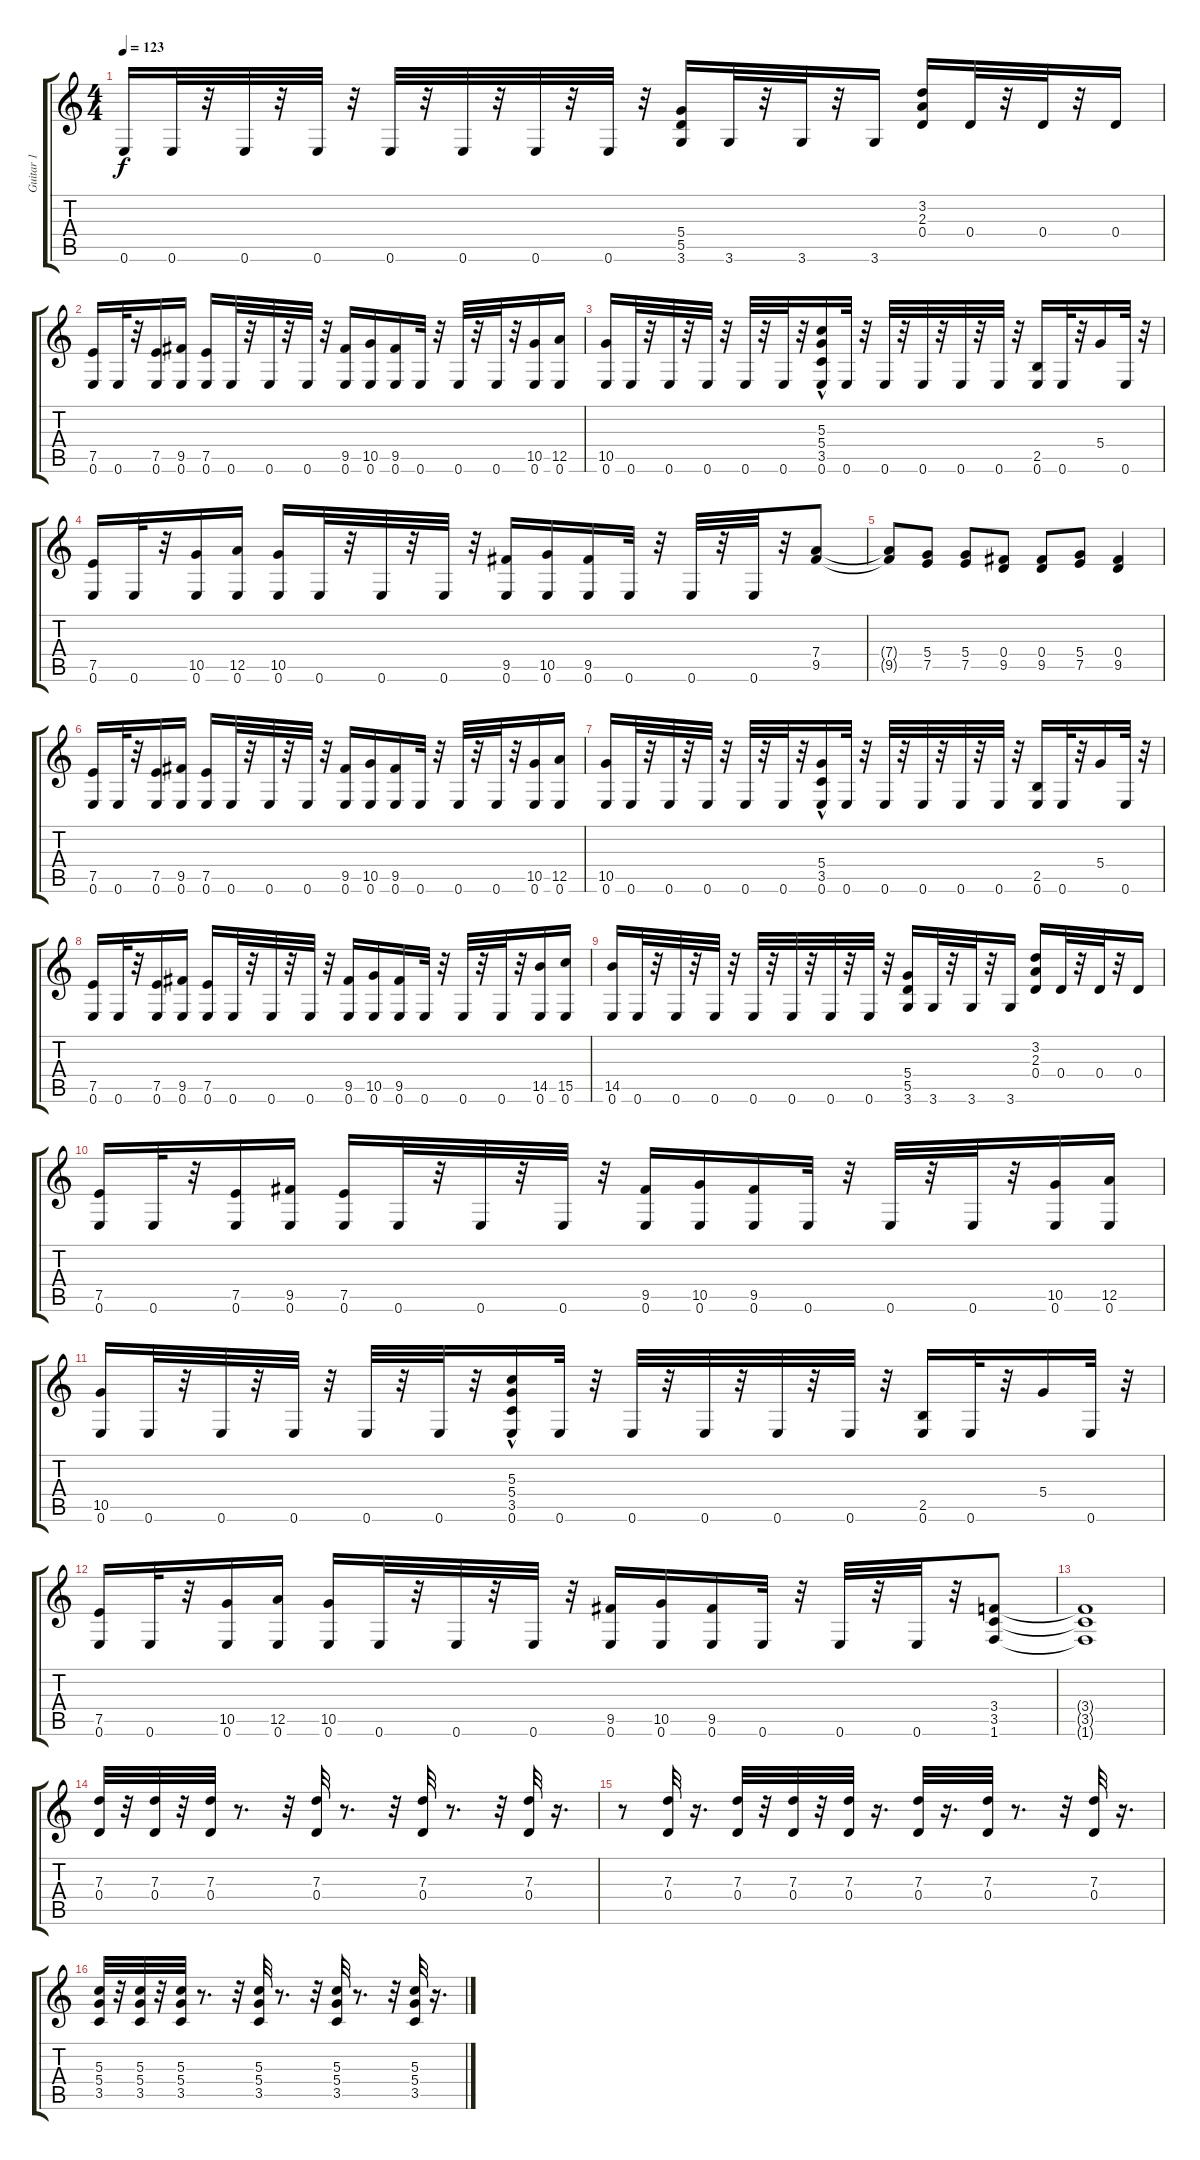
\track ("Guitar 1" "Guitar 1") {instrument overdrivenguitar}
\staff {score tabs}
\tuning (E4 B3 G3 D3 A2 E2) {hide}
\ts (4 4)
\tempo 123
\clef g2
\ks c
0.6.16{dy f} 0.6.32 r.32 0.6.32 r.32 0.6.32 r.32 0.6.32 r.32 0.6.32 r.32 0.6.32 r.32 0.6.32 r.32 (5.4 5.5 3.6).16 3.6.32 r.32 3.6.32 r.32 3.6.16 (3.2 2.3 0.4).16 0.4.32 r.32 0.4.32 r.32 0.4.16 |
(7.5 0.6).16 0.6.32 r.32 (7.5 0.6).16 (9.5 0.6).16 (7.5 0.6).16 0.6.32 r.32 0.6.32 r.32 0.6.32 r.32 (9.5 0.6).16 (10.5 0.6).16 (9.5 0.6).16 0.6.32 r.32 0.6.32 r.32 0.6.32 r.32 (10.5 0.6).16 (12.5 0.6).16 |
(10.5 0.6).16 0.6.32 r.32 0.6.32 r.32 0.6.32 r.32 0.6.32 r.32 0.6.32 r.32 (5.3{hac} 5.4 3.5{hac} 0.6).16 0.6.32 r.32 0.6.32 r.32 0.6.32 r.32 0.6.32 r.32 0.6.32 r.32 (2.5 0.6).16 0.6.32 r.32 5.4.16 0.6.32 r.32 |
(7.5 0.6).16 0.6.32 r.32 (10.5 0.6).16 (12.5 0.6).16 (10.5 0.6).16 0.6.32 r.32 0.6.32 r.32 0.6.32 r.32 (9.5 0.6).16 (10.5 0.6).16 (9.5 0.6).16 0.6.32 r.32 0.6.32 r.32 0.6.32 r.32 (7.4 9.5).8 |
(7.4{t} 9.5{t}).8 (5.4 7.5).8 (5.4 7.5).8 (0.4 9.5).8 (0.4 9.5).8 (5.4 7.5).8 (0.4 9.5).4 |
(7.5 0.6).16 0.6.32 r.32 (7.5 0.6).16 (9.5 0.6).16 (7.5 0.6).16 0.6.32 r.32 0.6.32 r.32 0.6.32 r.32 (9.5 0.6).16 (10.5 0.6).16 (9.5 0.6).16 0.6.32 r.32 0.6.32 r.32 0.6.32 r.32 (10.5 0.6).16 (12.5 0.6).16 |
(10.5 0.6).16 0.6.32 r.32 0.6.32 r.32 0.6.32 r.32 0.6.32 r.32 0.6.32 r.32 (5.4 3.5{hac} 0.6).16 0.6.32 r.32 0.6.32 r.32 0.6.32 r.32 0.6.32 r.32 0.6.32 r.32 (2.5 0.6).16 0.6.32 r.32 5.4.16 0.6.32 r.32 |
(7.5 0.6).16 0.6.32 r.32 (7.5 0.6).16 (9.5 0.6).16 (7.5 0.6).16 0.6.32 r.32 0.6.32 r.32 0.6.32 r.32 (9.5 0.6).16 (10.5 0.6).16 (9.5 0.6).16 0.6.32 r.32 0.6.32 r.32 0.6.32 r.32 (14.5 0.6).16 (15.5 0.6).16 |
(14.5 0.6).16 0.6.32 r.32 0.6.32 r.32 0.6.32 r.32 0.6.32 r.32 0.6.32 r.32 0.6.32 r.32 0.6.32 r.32 (5.4 5.5 3.6).16 3.6.32 r.32 3.6.32 r.32 3.6.16 (3.2 2.3 0.4).16 0.4.32 r.32 0.4.32 r.32 0.4.16 |
(7.5 0.6).16 0.6.32 r.32 (7.5 0.6).16 (9.5 0.6).16 (7.5 0.6).16 0.6.32 r.32 0.6.32 r.32 0.6.32 r.32 (9.5 0.6).16 (10.5 0.6).16 (9.5 0.6).16 0.6.32 r.32 0.6.32 r.32 0.6.32 r.32 (10.5 0.6).16 (12.5 0.6).16 |
(10.5 0.6).16 0.6.32 r.32 0.6.32 r.32 0.6.32 r.32 0.6.32 r.32 0.6.32 r.32 (5.3 5.4 3.5{hac} 0.6).16 0.6.32 r.32 0.6.32 r.32 0.6.32 r.32 0.6.32 r.32 0.6.32 r.32 (2.5 0.6).16 0.6.32 r.32 5.4.16 0.6.32 r.32 |
(7.5 0.6).16 0.6.32 r.32 (10.5 0.6).16 (12.5 0.6).16 (10.5 0.6).16 0.6.32 r.32 0.6.32 r.32 0.6.32 r.32 (9.5 0.6).16 (10.5 0.6).16 (9.5 0.6).16 0.6.32 r.32 0.6.32 r.32 0.6.32 r.32 (3.4 3.5 1.6).8 |
(3.4{t} 3.5{t} 1.6{t}).1 |
(7.3 0.4).32 r.32 (7.3 0.4).32 r.32 (7.3 0.4).32 r.8{d} r.32 (7.3 0.4).32 r.8{d} r.32 (7.3 0.4).32 r.8{d} r.32 (7.3 0.4).32 r.16{d} |
r.8 (7.3 0.4).32 r.16{d} (7.3 0.4).32 r.32 (7.3 0.4).32 r.32 (7.3 0.4).32 r.16{d} (7.3 0.4).32 r.16{d} (7.3 0.4).32 r.8{d} r.32 (7.3 0.4).32 r.16{d} |
(5.3 5.4 3.5).32 r.32 (5.3 5.4 3.5).32 r.32 (5.3 5.4 3.5).32 r.8{d} r.32 (5.3 5.4 3.5).32 r.8{d} r.32 (5.3 5.4 3.5).32 r.8{d} r.32 (5.3 5.4 3.5).32 r.16{d}
